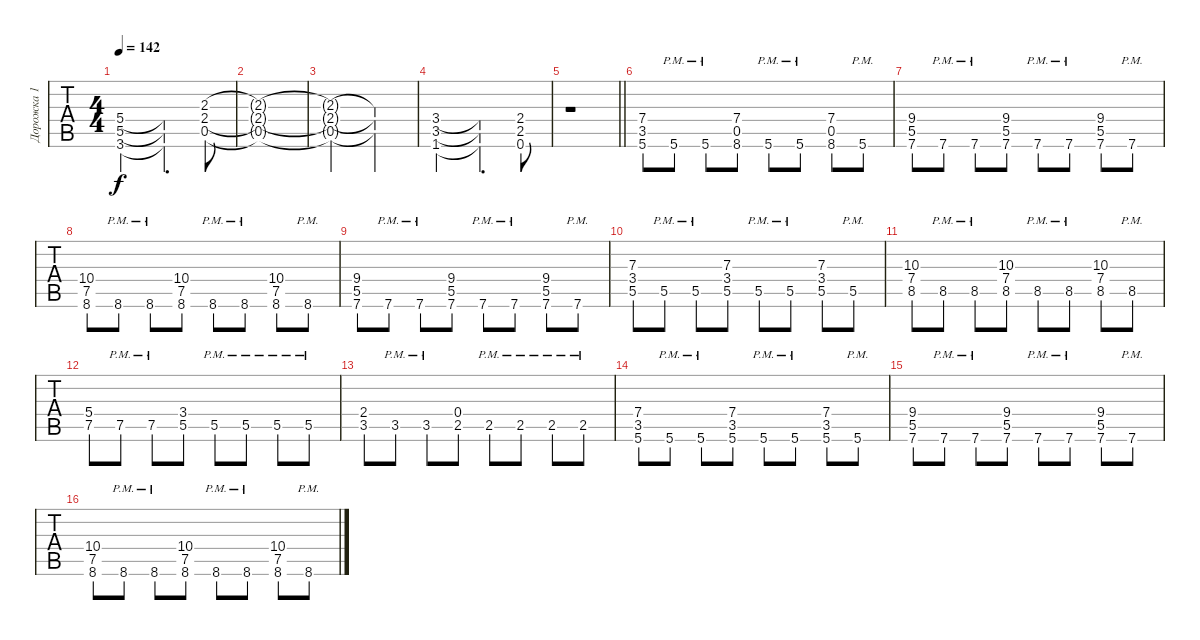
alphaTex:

\track ("Дорожка 1" "Дорожка 1") {instrument electricguitarclean}
\staff {tabs}
\tuning (Eb4 Bb3 Gb3 Db3 Ab2 Eb2) {hide}
\ts (4 4)
\tempo 142
\clef g2
\ks c
(5.4{t} 5.5{t} 3.6{t}).2{dy f} (5.4{t} 5.5{t} 3.6{t}).4{d} (2.3 2.4 0.5).8 |
(2.3{t} 2.4{t} 0.5{t}).1 |
(2.3{t} 2.4{t} 0.5{t}).2 (2.3{t} 2.4{t} 0.5{t}).2 |
(3.4 3.5 1.6).2{volume 7} (3.4{t} 3.5{t} 1.6{t}).4{d} (2.4{st} 2.5{st} 0.6{st}).8 |
\barLineRight lightlight
r.1 |
(7.4 3.5 5.6).8{volume 10 balance 6} 5.6{pm}.8 5.6{pm}.8 (7.4 0.5 8.6).8 5.6{pm}.8 5.6{pm}.8 (7.4 0.5 8.6).8 5.6{pm}.8 |
(9.4 5.5 7.6).8 7.6{pm}.8 7.6{pm}.8 (9.4 5.5 7.6).8 7.6{pm}.8 7.6{pm}.8 (9.4 5.5 7.6).8 7.6{pm}.8 |
(10.4 7.5 8.6).8 8.6{pm}.8 8.6{pm}.8 (10.4 7.5 8.6).8 8.6{pm}.8 8.6{pm}.8 (10.4 7.5 8.6).8 8.6{pm}.8 |
(9.4 5.5 7.6).8 7.6{pm}.8 7.6{pm}.8 (9.4 5.5 7.6).8 7.6{pm}.8 7.6{pm}.8 (9.4 5.5 7.6).8 7.6{pm}.8 |
(7.3 3.4 5.5).8 5.5{pm}.8 5.5{pm}.8 (7.3 3.4 5.5).8 5.5{pm}.8 5.5{pm}.8 (7.3 3.4 5.5).8 5.5{pm}.8 |
(10.3 7.4 8.5).8 8.5{pm}.8 8.5{pm}.8 (10.3 7.4 8.5).8 8.5{pm}.8 8.5{pm}.8 (10.3 7.4 8.5).8 8.5{pm}.8 |
(5.4 7.5).8 7.5{pm}.8 7.5{pm}.8 (3.4 5.5).8 5.5{pm}.8 5.5{pm}.8 5.5{pm}.8 5.5{pm}.8 |
(2.4 3.5).8 3.5{pm}.8 3.5{pm}.8 (0.4 2.5).8 2.5{pm}.8 2.5{pm}.8 2.5{pm}.8 2.5{pm}.8 |
(7.4 3.5 5.6).8 5.6{pm}.8 5.6{pm}.8 (7.4 3.5 5.6).8 5.6{pm}.8 5.6{pm}.8 (7.4 3.5 5.6).8 5.6{pm}.8 |
(9.4 5.5 7.6).8 7.6{pm}.8 7.6{pm}.8 (9.4 5.5 7.6).8 7.6{pm}.8 7.6{pm}.8 (9.4 5.5 7.6).8 7.6{pm}.8 |
(10.4 7.5 8.6).8 8.6{pm}.8 8.6{pm}.8 (10.4 7.5 8.6).8 8.6{pm}.8 8.6{pm}.8 (10.4 7.5 8.6).8 8.6{pm}.8
